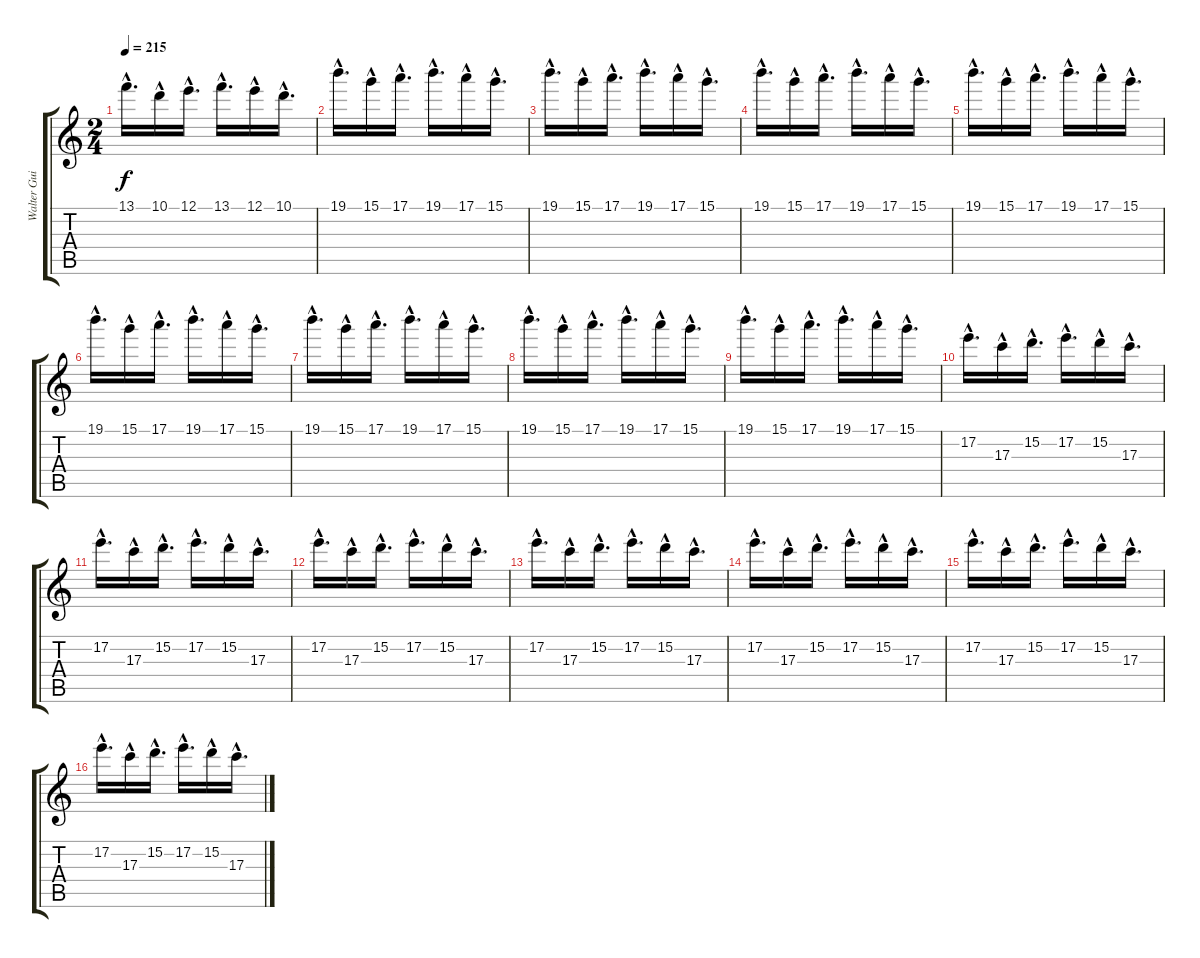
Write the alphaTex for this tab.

\track ("Walter Guiardino" "Walter Gui") {instrument overdrivenguitar}
\staff {score tabs}
\tuning (E4 B3 G3 D3 A2 E2) {hide}
\ts (2 4)
\tempo 215
\clef g2
\ks c
13.1{hac}.16{d dy f} 10.1{hac}.16 12.1{hac}.16{d} 13.1{hac}.16{d} 12.1{hac}.16 10.1{hac}.16{d} |
19.1{hac}.16{d} 15.1{hac}.16 17.1{hac}.16{d} 19.1{hac}.16{d} 17.1{hac}.16 15.1{hac}.16{d} |
19.1{hac}.16{d} 15.1{hac}.16 17.1{hac}.16{d} 19.1{hac}.16{d} 17.1{hac}.16 15.1{hac}.16{d} |
19.1{hac}.16{d} 15.1{hac}.16 17.1{hac}.16{d} 19.1{hac}.16{d} 17.1{hac}.16 15.1{hac}.16{d} |
19.1{hac}.16{d} 15.1{hac}.16 17.1{hac}.16{d} 19.1{hac}.16{d} 17.1{hac}.16 15.1{hac}.16{d} |
19.1{hac}.16{d} 15.1{hac}.16 17.1{hac}.16{d} 19.1{hac}.16{d} 17.1{hac}.16 15.1{hac}.16{d} |
19.1{hac}.16{d} 15.1{hac}.16 17.1{hac}.16{d} 19.1{hac}.16{d} 17.1{hac}.16 15.1{hac}.16{d} |
19.1{hac}.16{d} 15.1{hac}.16 17.1{hac}.16{d} 19.1{hac}.16{d} 17.1{hac}.16 15.1{hac}.16{d} |
19.1{hac}.16{d} 15.1{hac}.16 17.1{hac}.16{d} 19.1{hac}.16{d} 17.1{hac}.16 15.1{hac}.16{d} |
17.2{hac}.16{d} 17.3{hac}.16 15.2{hac}.16{d} 17.2{hac}.16{d} 15.2{hac}.16 17.3{hac}.16{d} |
17.2{hac}.16{d} 17.3{hac}.16 15.2{hac}.16{d} 17.2{hac}.16{d} 15.2{hac}.16 17.3{hac}.16{d} |
17.2{hac}.16{d} 17.3{hac}.16 15.2{hac}.16{d} 17.2{hac}.16{d} 15.2{hac}.16 17.3{hac}.16{d} |
17.2{hac}.16{d} 17.3{hac}.16 15.2{hac}.16{d} 17.2{hac}.16{d} 15.2{hac}.16 17.3{hac}.16{d} |
17.2{hac}.16{d} 17.3{hac}.16 15.2{hac}.16{d} 17.2{hac}.16{d} 15.2{hac}.16 17.3{hac}.16{d} |
17.2{hac}.16{d} 17.3{hac}.16 15.2{hac}.16{d} 17.2{hac}.16{d} 15.2{hac}.16 17.3{hac}.16{d} |
17.2{hac}.16{d} 17.3{hac}.16 15.2{hac}.16{d} 17.2{hac}.16{d} 15.2{hac}.16 17.3{hac}.16{d}
